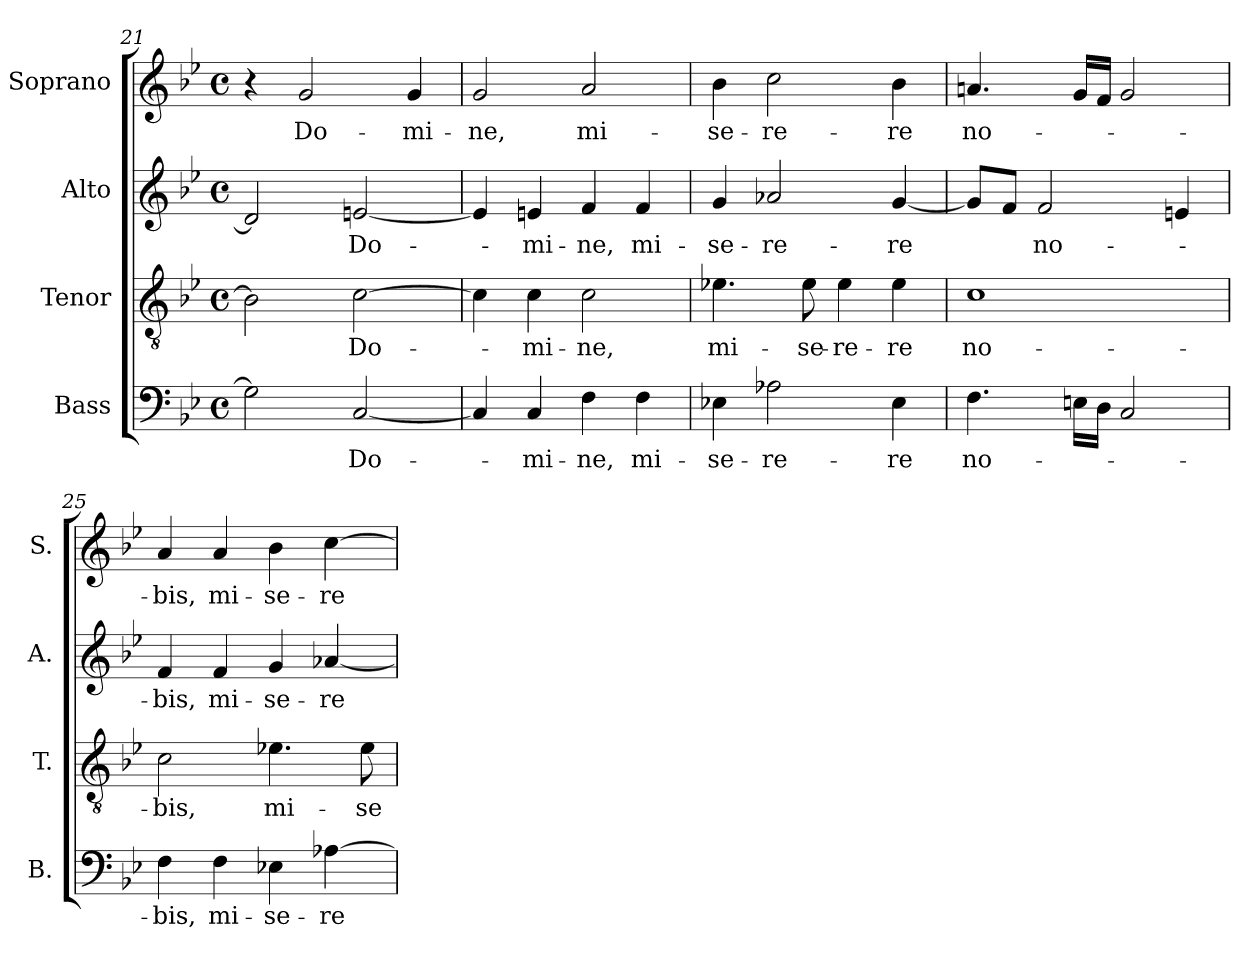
**kern	**text	**kern	**text	**kern	**text	**kern	**text
*part4	*part4	*part3	*part3	*part2	*part2	*part1	*part1
*staff4	*staff4	*staff3	*staff3	*staff2	*staff2	*staff1	*staff1
*I"Bass	*	*I"Tenor	*	*I"Alto	*	*I"Soprano	*
*I'B.	*	*I'T.	*	*I'A.	*	*I'S.	*
!!LO:LB:g=z
*clefF4	*	*clefGv2	*	*clefG2	*	*clefG2	*
*	*	*ITrd7c12	*	*	*	*	*
*k[b-e-]	*	*k[b-e-]	*	*k[b-e-]	*	*k[b-e-]	*
*B-:	*	*B-:	*	*B-:	*	*B-:	*
*M4/4	*	*M4/4	*	*M4/4	*	*M4/4	*
*met(c)	*	*met(c)	*	*met(c)	*	*met(c)	*
=21	=21	=21	=21	=21	=21	=21	=21
2Gi\]	.	2BBi\]	.	2di/]	.	4r	.
!	!	!	!	!	!	!	!LO:LY:b:color=#000000
.	.	.	.	.	.	2gi/	Do-
!	!LO:LY:b:color=#000000	!	!	!	!	!	!
!	!	!	!LO:LY:b:color=#000000	!	!	!	!
!	!	!	!	!	!LO:LY:b:color=#000000	!	!
[<2Ci/	Do-	[>2Ci\	Do-	[<2eni/	Do-	.	.
!	!	!	!	!	!	!	!LO:LY:b:color=#000000
.	.	.	.	.	.	4gi/	-mi-
=22	=22	=22	=22	=22	=22	=22	=22
!	!	!	!	!	!	!	!LO:LY:b:color=#000000
4Ci/]	.	4Ci\]	.	4ei/]	.	2gi/	-ne,
!	!LO:LY:b:color=#000000	!	!	!	!	!	!
!	!	!	!LO:LY:b:color=#000000	!	!	!	!
!	!	!	!	!	!LO:LY:b:color=#000000	!	!
4Ci/	-mi-	4Ci\	-mi-	4eni/	-mi-	.	.
!	!LO:LY:b:color=#000000	!	!	!	!	!	!
!	!	!	!LO:LY:b:color=#000000	!	!	!	!
!	!	!	!	!	!LO:LY:b:color=#000000	!	!
!	!	!	!	!	!	!	!LO:LY:b:color=#000000
4Fi\	-ne,	2Ci\	-ne,	4fi/	-ne,	2ai/	mi-
!	!LO:LY:b:color=#000000	!	!	!	!	!	!
!	!	!	!	!	!LO:LY:b:color=#000000	!	!
4Fi\	mi-	.	.	4fi/	mi-	.	.
=23	=23	=23	=23	=23	=23	=23	=23
!	!LO:LY:b:color=#000000	!	!	!	!	!	!
!	!	!	!LO:LY:b:color=#000000	!	!	!	!
!	!	!	!	!	!LO:LY:b:color=#000000	!	!
!	!	!	!	!	!	!	!LO:LY:b:color=#000000
4E-Xi\	-se-	4.E-Xi\	mi-	4gi/	-se-	4b-i\	-se-
!	!LO:LY:b:color=#000000	!	!	!	!	!	!
!	!	!	!	!	!LO:LY:b:color=#000000	!	!
!	!	!	!	!	!	!	!LO:LY:b:color=#000000
2A-Xi\	-re-	.	.	2a-Xi/	-re-	2cci\	-re-
!	!	!	!LO:LY:b:color=#000000	!	!	!	!
.	.	8E-i\	-se-	.	.	.	.
!	!	!	!LO:LY:b:color=#000000	!	!	!	!
.	.	4E-i\	-re-	.	.	.	.
!	!LO:LY:b:color=#000000	!	!	!	!	!	!
!	!	!	!LO:LY:b:color=#000000	!	!	!	!
!	!	!	!	!	!LO:LY:b:color=#000000	!	!
!	!	!	!	!	!	!	!LO:LY:b:color=#000000
4E-i\	-re	4E-i\	-re	[<4gi/	-re	4b-i\	-re
=24	=24	=24	=24	=24	=24	=24	=24
!	!LO:LY:b:color=#000000	!	!	!	!	!	!
!	!	!	!LO:LY:b:color=#000000	!	!	!	!
!	!	!	!	!	!	!	!LO:LY:b:color=#000000
4.Fi\	no-	1Ci	no-	8gi/L]	.	4.ani/	no-
.	.	.	.	8fi/J	.	.	.
!	!	!	!	!	!LO:LY:b:color=#000000	!	!
.	.	.	.	2fi/	no-	.	.
16Eni\LL	.	.	.	.	.	16gi/LL	.
16Di\JJ	.	.	.	.	.	16fi/JJ	.
2Ci/	.	.	.	.	.	2gi/	.
.	.	.	.	4eni/	.	.	.
=25	=25	=25	=25	=25	=25	=25	=25
!	!LO:LY:b:color=#000000	!	!	!	!	!	!
!	!	!	!LO:LY:b:color=#000000	!	!	!	!
!	!	!	!	!	!LO:LY:b:color=#000000	!	!
!	!	!	!	!	!	!	!LO:LY:b:color=#000000
4Fi\	-bis,	2Ci\	-bis,	4fi/	-bis,	4ai/	-bis,
!	!LO:LY:b:color=#000000	!	!	!	!	!	!
!	!	!	!	!	!LO:LY:b:color=#000000	!	!
!	!	!	!	!	!	!	!LO:LY:b:color=#000000
4Fi\	mi-	.	.	4fi/	mi-	4ai/	mi-
!	!LO:LY:b:color=#000000	!	!	!	!	!	!
!	!	!	!LO:LY:b:color=#000000	!	!	!	!
!	!	!	!	!	!LO:LY:b:color=#000000	!	!
!	!	!	!	!	!	!	!LO:LY:b:color=#000000
4E-Xi\	-se-	4.E-Xi\	mi-	4gi/	-se-	4b-i\	-se-
!	!LO:LY:b:color=#000000	!	!	!	!	!	!
!	!	!	!	!	!LO:LY:b:color=#000000	!	!
!	!	!	!	!	!	!	!LO:LY:b:color=#000000
[>4A-Xi\	-re-	.	.	[<4a-Xi/	-re-	[>4cci\	-re-
!	!	!	!LO:LY:b:color=#000000	!	!	!	!
.	.	8E-i\	-se-	.	.	.	.
=	=	=	=	=	=	=	=
*-	*-	*-	*-	*-	*-	*-	*-
